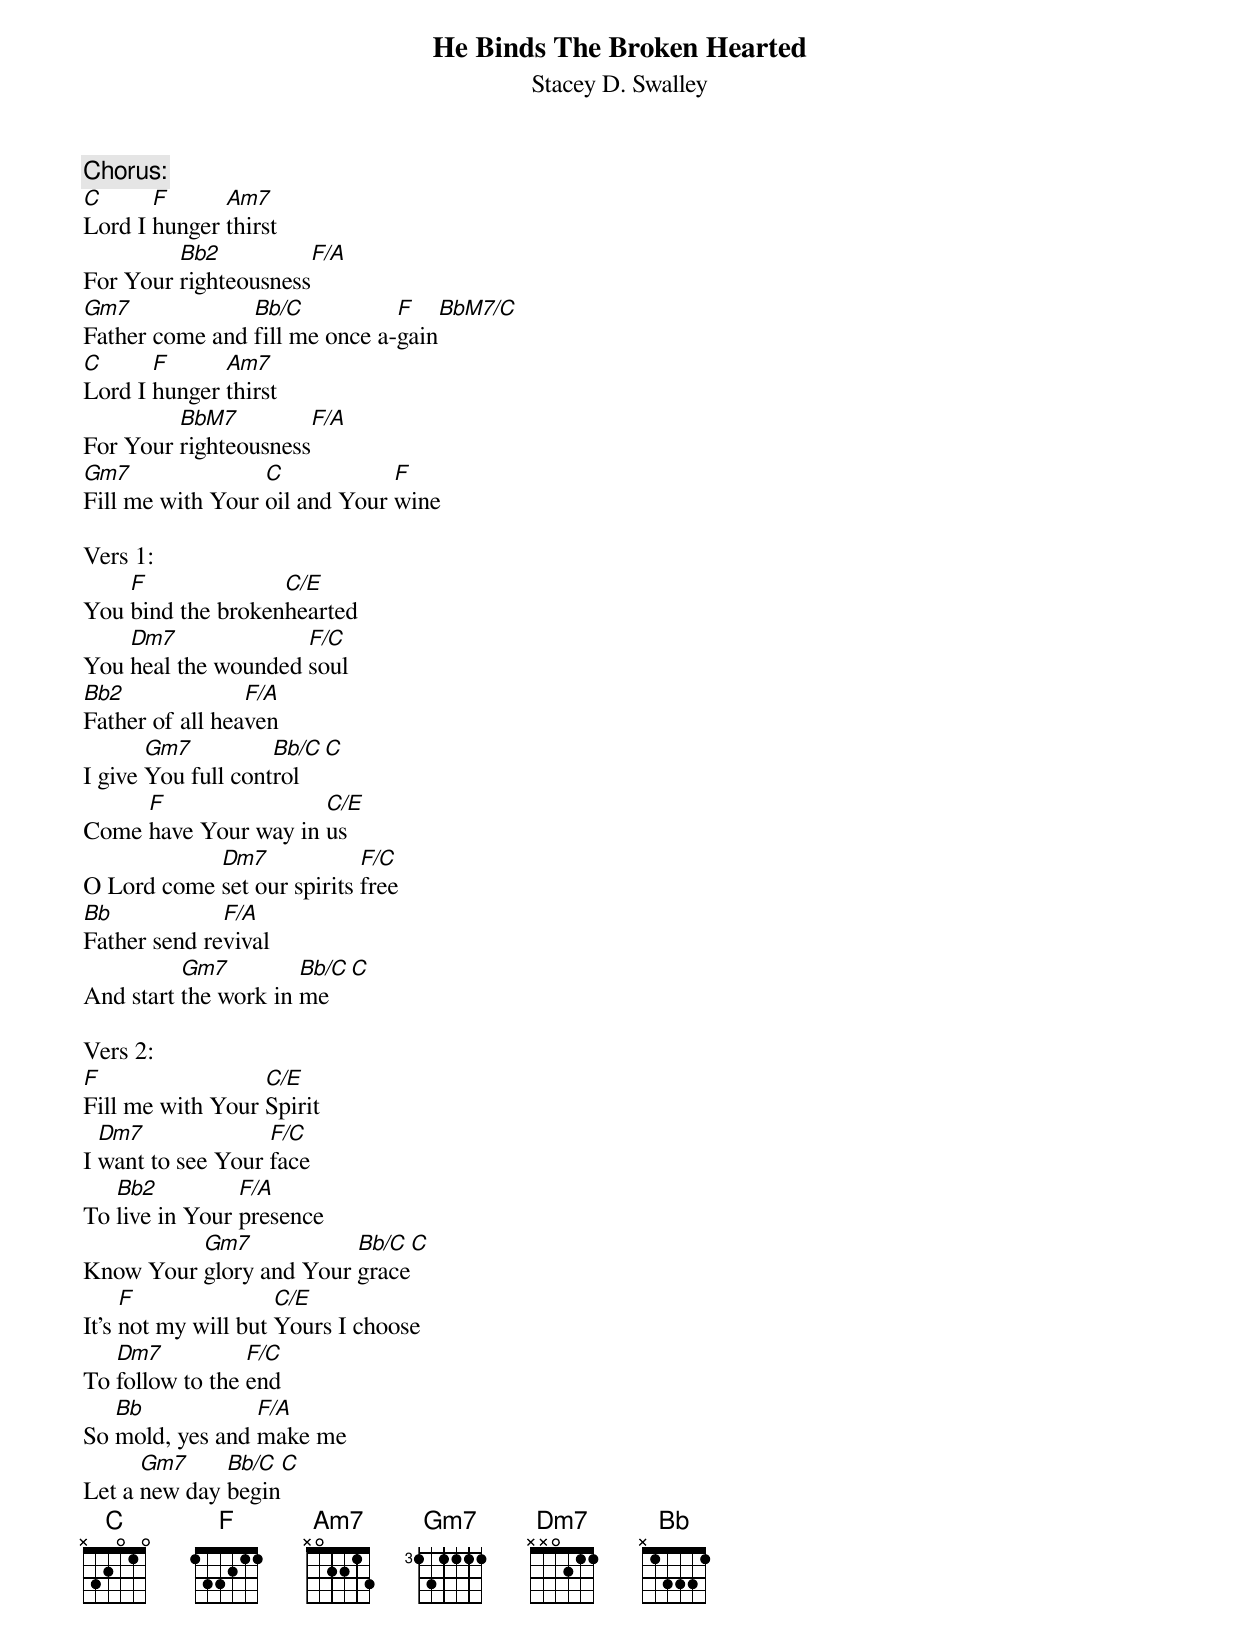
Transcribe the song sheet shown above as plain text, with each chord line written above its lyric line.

He Binds The Broken Hearted
Stacey D. Swalley
CCLI: 1422325

Chorus:
C      F      Am7
Lord I hunger thirst
         Bb2            F/A
For Your righteousness
Gm7             Bb/C           F    BbM7/C
Father come and fill me once a-gain
C      F      Am7
Lord I hunger thirst
         BbM7            F/A
For Your righteousness
Gm7               C            F
Fill me with Your oil and Your wine

Vers 1:
    F              C/E
You bind the brokenhearted
    Dm7              F/C
You heal the wounded soul
Bb2              F/A
Father of all heaven
       Gm7          Bb/C C
I give You full control
     F                C/E
Come have Your way in us
            Dm7             F/C
O Lord come set our spirits free
Bb            F/A
Father send revival
          Gm7         Bb/C  C
And start the work in me

Vers 2:
F                 C/E
Fill me with Your Spirit
  Dm7              F/C
I want to see Your face
   Bb2          F/A
To live in Your presence
          Gm7            Bb/C C
Know Your glory and Your grace
     F               C/E
It's not my will but Yours I choose
   Dm7           F/C
To follow to the end
   Bb            F/A
So mold, yes and make me
      Gm7     Bb/C  C
Let a new day begin
